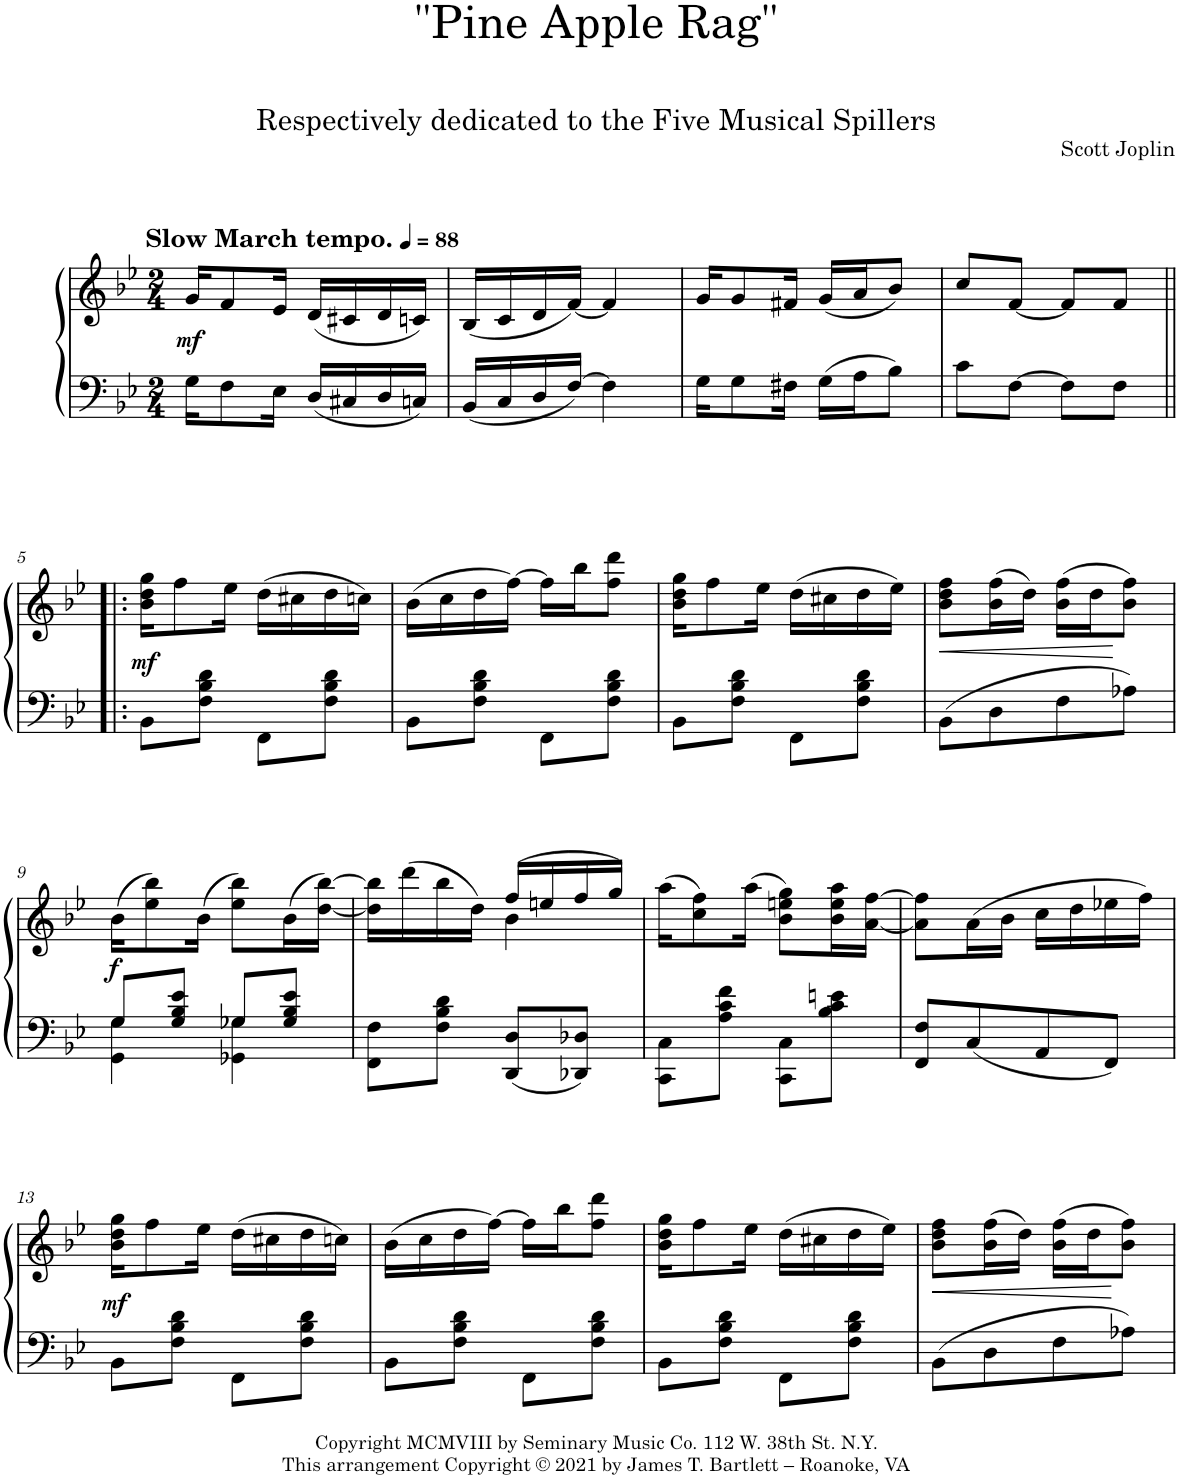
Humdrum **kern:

**kern	**kern	**dynam
*part1	*part1	*part1
*staff2	*staff1	*staff1/2
*I"Piano	*	*
*I'Pno	*	*
*clefF4	*clefG2	*
*k[b-e-]	*k[b-e-]	*
*M2/4	*M2/4	*
*MM88	*MM88	*
=1	=1	=1
!	!LO:TX:a:B:t=Slow March tempo.	!
!	!	!LO:DY:b
16G\KL	16g/KL	mf
8F\	8f/	.
16E-\Jk	16e-/Jk	.
16D/LL	(16d/LL	.
16C#X/	16c#X/	.
16D/	16d/	.
16Cn/JJ	16cn/JJ)	.
=2	=2	=2
16BB-/LL	(16B-/LL	.
16C/	16c/	.
16D/	16d/	.
[16F/JJ	[16f/JJ)	.
4F\]	4f/]	.
=3	=3	=3
16G\KL	16g/KL	.
8G\	8g/	.
16F#X\Jk	16f#X/Jk	.
16G\LL	(16g/LL	.
16A\J	16a/J	.
8B-\J	8b-/J)	.
=4	=4	=4
8c\L	8cc/L	.
[8F\J	[8f/J	.
8F\L]	8f/L]	.
8F\J	8f/J	.
!!LO:LB:g=z
=5!|:	=5!|:	=5!|:
!	!	!LO:DY:b
8BB-\L	16b-\ 16dd\ 16gg\KL	mf
.	8ff\	.
8F\ 8B-\ 8d\J	.	.
.	16ee-\Jk	.
8FF\L	(16dd\LL	.
.	16cc#X\	.
8F\ 8B-\ 8d\J	16dd\	.
.	16ccn\JJ)	.
=6	=6	=6
8BB-\L	(16b-\LL	.
.	16cc\	.
8F\ 8B-\ 8d\J	16dd\	.
.	[16ff\JJ)	.
8FF\L	16ff\LL]	.
.	16bb-\J	.
8F\ 8B-\ 8d\J	8ff\ 8ddd\J	.
=7	=7	=7
8BB-\L	16b-\ 16dd\ 16gg\KL	.
.	8ff\	.
8F\ 8B-\ 8d\J	.	.
.	16ee-\Jk	.
8FF\L	(16dd\LL	.
.	16cc#X\	.
8F\ 8B-\ 8d\J	16dd\	.
.	16ee-\JJ)	.
=8	=8	=8
!	!	!LO:HP:b
8BB-\L	8b-\ 8dd\ 8ff\L	<
8D\	(16b-\ 16ff\L	.
.	16dd\JJ)	.
8F\	(16b-\ 16ff\LL	.
.	16dd\J	.
8A-X\J	8b-\ 8ff\J)	[
!!LO:LB:g=z
=9	=9	=9
*^	*	*
!	!	!	!LO:DY:b
8G/L	4GG\ 4G\	(16b-\KL	f
.	.	8ee-\ 8bb-\)	.
8G/ 8B-/ 8e-/J	.	.	.
.	.	(16b-\Jk	.
8G-X/L	4GG-X\ 4G-\	8ee-\ 8bb-\L)	.
8G-/ 8B-/ 8e-/J	.	(16b-\L	.
.	.	[16dd\ [16bb-\JJ)	.
*v	*v	*	*
=10	=10	=10
*	*^	*
8FF\ 8F\L	16dd\] 16bb-\]LL	4ryy	.
.	(16ddd\	.	.
8F\ 8B-\ 8d\J	16bb-\	.	.
.	16dd\JJ)	.	.
8DD/ 8D/L	(16ff/LL	4b-\	.
.	16een/	.	.
8DD-X/ 8D-X/J	16ff/	.	.
.	16gg/JJ)	.	.
*	*v	*v	*
=11	=11	=11
8CC\ 8C\L	(16aa\KL	.
.	8cc\ 8ff\)	.
8A\ 8c\ 8f\J	.	.
.	(16aa\Jk	.
8CC\ 8C\L	8b-\ 8een\ 8gg\L)	.
8B-\ 8c\ 8en\J	16b-\ 16ee\ 16aa\L	.
.	[16a\ [16ff\JJ	.
=12	=12	=12
8FF/ 8F/L	8a\] 8ff\]L	.
8C/	(16a\L	.
.	16b-\JJ	.
8AA/	16cc\LL	.
.	16dd\	.
8FF/J	16ee-X\	.
.	16ff\JJ)	.
!!LO:LB:g=z
=13	=13	=13
!	!	!LO:DY:b
8BB-\L	16b-\ 16dd\ 16gg\KL	mf
.	8ff\	.
8F\ 8B-\ 8d\J	.	.
.	16ee-\Jk	.
8FF\L	(16dd\LL	.
.	16cc#X\	.
8F\ 8B-\ 8d\J	16dd\	.
.	16ccn\JJ)	.
=14	=14	=14
8BB-\L	(16b-\LL	.
.	16cc\	.
8F\ 8B-\ 8d\J	16dd\	.
.	[16ff\JJ)	.
8FF\L	16ff\LL]	.
.	16bb-\J	.
8F\ 8B-\ 8d\J	8ff\ 8ddd\J	.
=15	=15	=15
8BB-\L	16b-\ 16dd\ 16gg\KL	.
.	8ff\	.
8F\ 8B-\ 8d\J	.	.
.	16ee-\Jk	.
8FF\L	(16dd\LL	.
.	16cc#X\	.
8F\ 8B-\ 8d\J	16dd\	.
.	16ee-\JJ)	.
=16	=16	=16
!	!	!LO:HP:b
8BB-\L	8b-\ 8dd\ 8ff\L	<
8D\	(16b-\ 16ff\L	.
.	16dd\JJ)	.
8F\	(16b-\ 16ff\LL	.
.	16dd\J	.
8A-X\J	8b-\ 8ff\J)	[
=	=	=
*-	*-	*-
